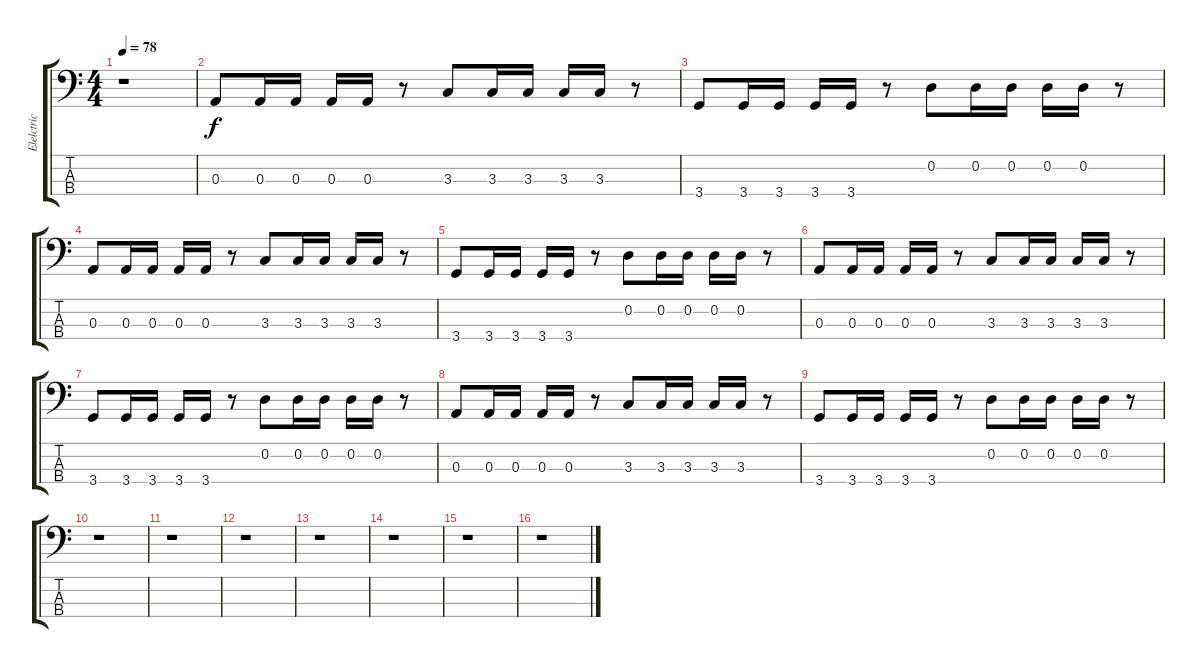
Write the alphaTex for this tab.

\track ("Elelctric Bass" "Elelctric ") {instrument electricbassfinger}
\staff {score tabs}
\tuning (G2 D2 A1 E1) {hide}
\ts (4 4)
\tempo 78
\clef f4
\ks c
r.1{dy f} |
0.3.8 0.3.16 0.3.16 0.3.16 0.3.16 r.8 3.3.8 3.3.16 3.3.16 3.3.16 3.3.16 r.8 |
3.4.8 3.4.16 3.4.16 3.4.16 3.4.16 r.8 0.2.8 0.2.16 0.2.16 0.2.16 0.2.16 r.8 |
0.3.8 0.3.16 0.3.16 0.3.16 0.3.16 r.8 3.3.8 3.3.16 3.3.16 3.3.16 3.3.16 r.8 |
3.4.8 3.4.16 3.4.16 3.4.16 3.4.16 r.8 0.2.8 0.2.16 0.2.16 0.2.16 0.2.16 r.8 |
0.3.8 0.3.16 0.3.16 0.3.16 0.3.16 r.8 3.3.8 3.3.16 3.3.16 3.3.16 3.3.16 r.8 |
3.4.8 3.4.16 3.4.16 3.4.16 3.4.16 r.8 0.2.8 0.2.16 0.2.16 0.2.16 0.2.16 r.8 |
0.3.8 0.3.16 0.3.16 0.3.16 0.3.16 r.8 3.3.8 3.3.16 3.3.16 3.3.16 3.3.16 r.8 |
3.4.8 3.4.16 3.4.16 3.4.16 3.4.16 r.8 0.2.8 0.2.16 0.2.16 0.2.16 0.2.16 r.8 |
r.1 |
r.1 |
r.1 |
r.1 |
r.1 |
r.1 |
r.1
